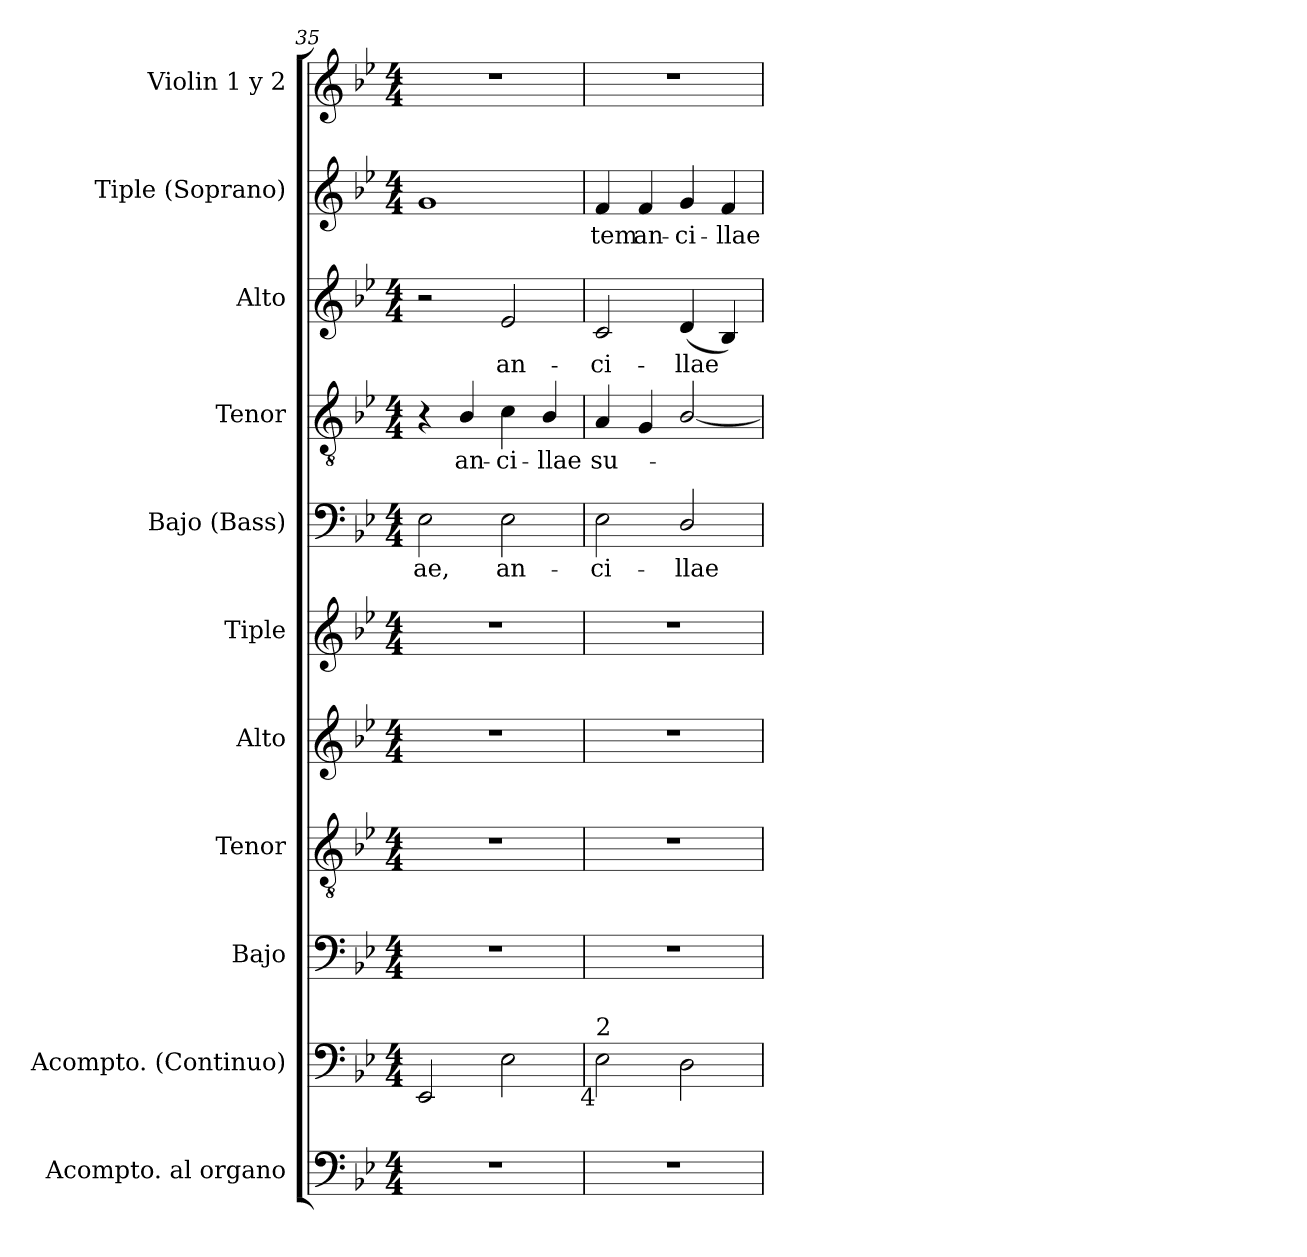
**kern	**kern	**kern	**kern	**kern	**kern	**kern	**text	**kern	**text	**kern	**text	**kern	**text	**kern
*part11	*part10	*part9	*part8	*part7	*part6	*part5	*part5	*part4	*part4	*part3	*part3	*part2	*part2	*part1
*staff11	*staff10	*staff9	*staff8	*staff7	*staff6	*staff5	*staff5	*staff4	*staff4	*staff3	*staff3	*staff2	*staff2	*staff1
*I"Acompto. al organo	*I"Acompto. (Continuo)	*I"Bajo	*I"Tenor	*I"Alto	*I"Tiple	*I"Bajo (Bass)	*	*I"Tenor	*	*I"Alto	*	*I"Tiple (Soprano)	*	*I"Violin  1 y 2
*I'Org.	*I'Cont.	*I'B.	*I'T.	*I'A.	*	*I'B.	*	*I'T.	*	*I'A.	*	*I'S.	*	*
*clefF4	*clefF4	*clefF4	*clefGv2	*clefG2	*clefG2	*clefF4	*	*clefGv2	*	*clefG2	*	*clefG2	*	*clefG2
*	*	*	*ITrd7c12	*	*	*	*	*ITrd7c12	*	*	*	*	*	*
*k[b-e-]	*k[b-e-]	*k[b-e-]	*k[b-e-]	*k[b-e-]	*k[b-e-]	*k[b-e-]	*	*k[b-e-]	*	*k[b-e-]	*	*k[b-e-]	*	*k[b-e-]
*B-:	*B-:	*B-:	*B-:	*B-:	*B-:	*B-:	*	*B-:	*	*B-:	*	*B-:	*	*B-:
*M4/4	*M4/4	*M4/4	*M4/4	*M4/4	*M4/4	*M4/4	*	*M4/4	*	*M4/4	*	*M4/4	*	*M4/4
=35	=35	=35	=35	=35	=35	=35	=35	=35	=35	=35	=35	=35	=35	=35
!	!	!	!	!	!	!	!LO:LY:b:color=#000000	!	!	!	!	!	!	!
1r	2EE-i/	1r	1r	1r	1r	2E-i\	-ae,	4r	.	2r	.	1gi	.	1r
!	!	!	!	!	!	!	!	!	!LO:LY:b:color=#000000	!	!	!	!	!
.	.	.	.	.	.	.	.	4BB-i/	an-	.	.	.	.	.
!	!	!	!	!	!	!	!LO:LY:b:color=#000000	!	!	!	!	!	!	!
!	!	!	!	!	!	!	!	!	!LO:LY:b:color=#000000	!	!	!	!	!
!	!	!	!	!	!	!	!	!	!	!	!LO:LY:b:color=#000000	!	!	!
.	2E-i\	.	.	.	.	2E-i\	an-	4Ci\	-ci-	2e-i/	an-	.	.	.
!	!	!	!	!	!	!	!	!	!LO:LY:b:color=#000000	!	!	!	!	!
.	.	.	.	.	.	.	.	4BB-i/	-llae	.	.	.	.	.
=36	=36	=36	=36	=36	=36	=36	=36	=36	=36	=36	=36	=36	=36	=36
!	!	!	!	!	!	!	!LO:LY:b:color=#000000	!	!	!	!	!	!	!
!	!	!	!	!	!	!	!	!	!LO:LY:b:color=#000000	!	!	!	!	!
!	!	!	!	!	!	!	!	!	!	!	!LO:LY:b:color=#000000	!	!	!
!	!LO:TX:b:rj:t=4	!	!	!	!	!	!	!	!	!	!	!	!	!
!	!LO:TX:t=2	!	!	!	!	!	!	!	!	!	!	!	!	!
!	!	!	!	!	!	!	!	!	!	!	!	!	!LO:LY:b:color=#000000	!
1r	2E-i\	1r	1r	1r	1r	2E-i\	-ci-	4AAi/	su-	2ci/	-ci-	4fi/	-tem	1r
!	!	!	!	!	!	!	!	!	!	!	!	!	!LO:LY:b:color=#000000	!
.	.	.	.	.	.	.	.	4GGi/	.	.	.	4fi/	an-	.
!	!	!	!	!	!	!	!LO:LY:b:color=#000000	!	!	!	!	!	!	!
!	!	!	!	!	!	!	!	!	!	!	!LO:LY:b:color=#000000	!	!	!
!	!	!	!	!	!	!	!	!	!	!	!	!	!LO:LY:b:color=#000000	!
.	2Di\	.	.	.	.	2Di/	-llae	[2BB-i/	.	(4di/	-llae	4gi/	-ci-	.
!	!	!	!	!	!	!	!	!	!	!	!	!	!LO:LY:b:color=#000000	!
.	.	.	.	.	.	.	.	.	.	4B-i/)	.	4fi/	-llae	.
=	=	=	=	=	=	=	=	=	=	=	=	=	=	=
*-	*-	*-	*-	*-	*-	*-	*-	*-	*-	*-	*-	*-	*-	*-
